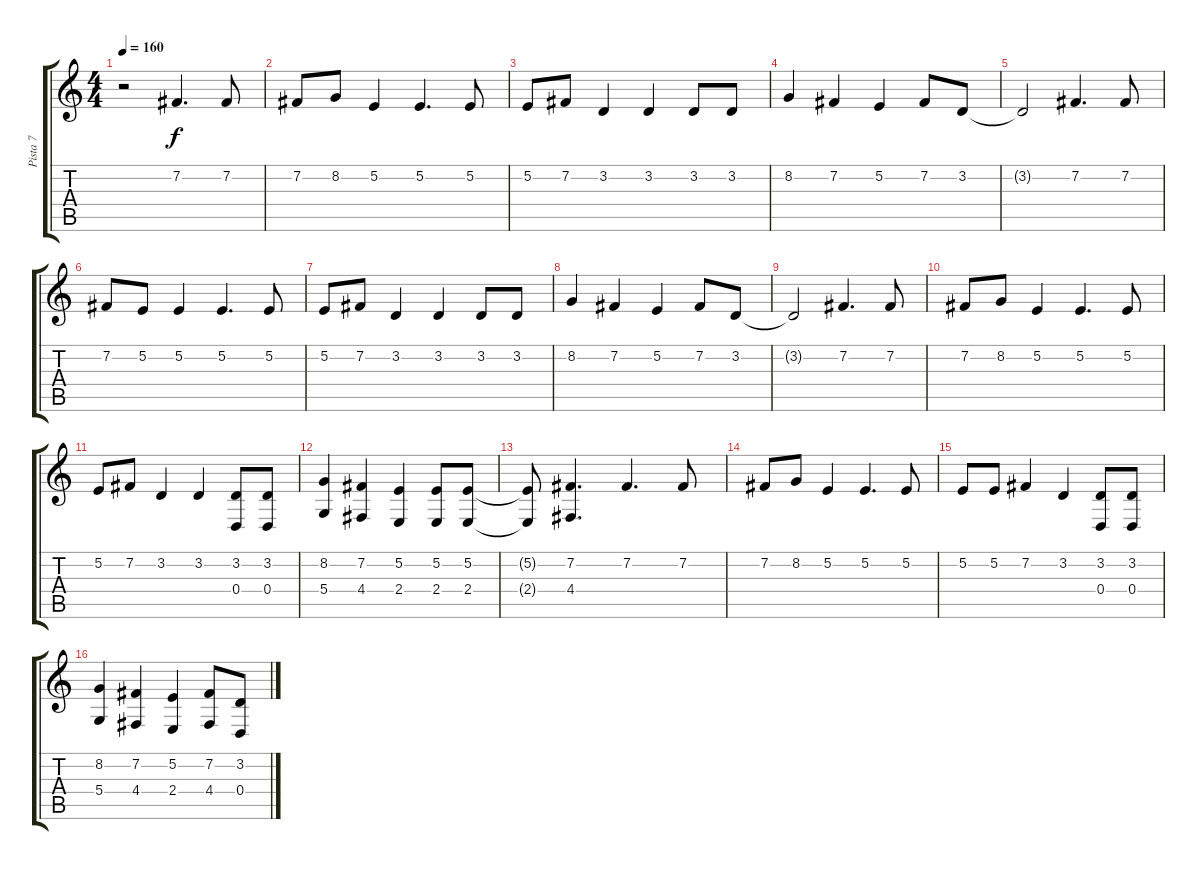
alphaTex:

\track ("Pista 7" "Pista 7") {instrument electricgrandpiano}
\staff {score tabs}
\tuning (E4 B3 G3 D3 A2 E2) {hide}
\ts (4 4)
\tempo 160
\clef g2
\ks c
r.2{dy f} 7.2.4{d} 7.2.8 |
7.2.8 8.2.8 5.2.4 5.2.4{d} 5.2.8 |
5.2.8 7.2.8 3.2.4 3.2.4 3.2.8 3.2.8 |
8.2.4 7.2.4 5.2.4 7.2.8 3.2.8 |
3.2{t}.2 7.2.4{d} 7.2.8 |
7.2.8 5.2.8 5.2.4 5.2.4{d} 5.2.8 |
5.2.8 7.2.8 3.2.4 3.2.4 3.2.8 3.2.8 |
8.2.4 7.2.4 5.2.4 7.2.8 3.2.8 |
3.2{t}.2 7.2.4{d} 7.2.8 |
7.2.8 8.2.8 5.2.4 5.2.4{d} 5.2.8 |
5.2.8 7.2.8 3.2.4 3.2.4 (3.2 0.4).8 (3.2 0.4).8 |
(8.2 5.4).4 (7.2 4.4).4 (5.2 2.4).4 (5.2 2.4).8 (5.2 2.4).8 |
(5.2{t} 2.4{t}).8 (7.2 4.4).4{d} 7.2.4{d} 7.2.8 |
7.2.8 8.2.8 5.2.4 5.2.4{d} 5.2.8 |
5.2.8 5.2.8 7.2.4 3.2.4 (3.2 0.4).8 (3.2 0.4).8 |
(8.2 5.4).4 (7.2 4.4).4 (5.2 2.4).4 (7.2 4.4).8 (3.2 0.4).8
